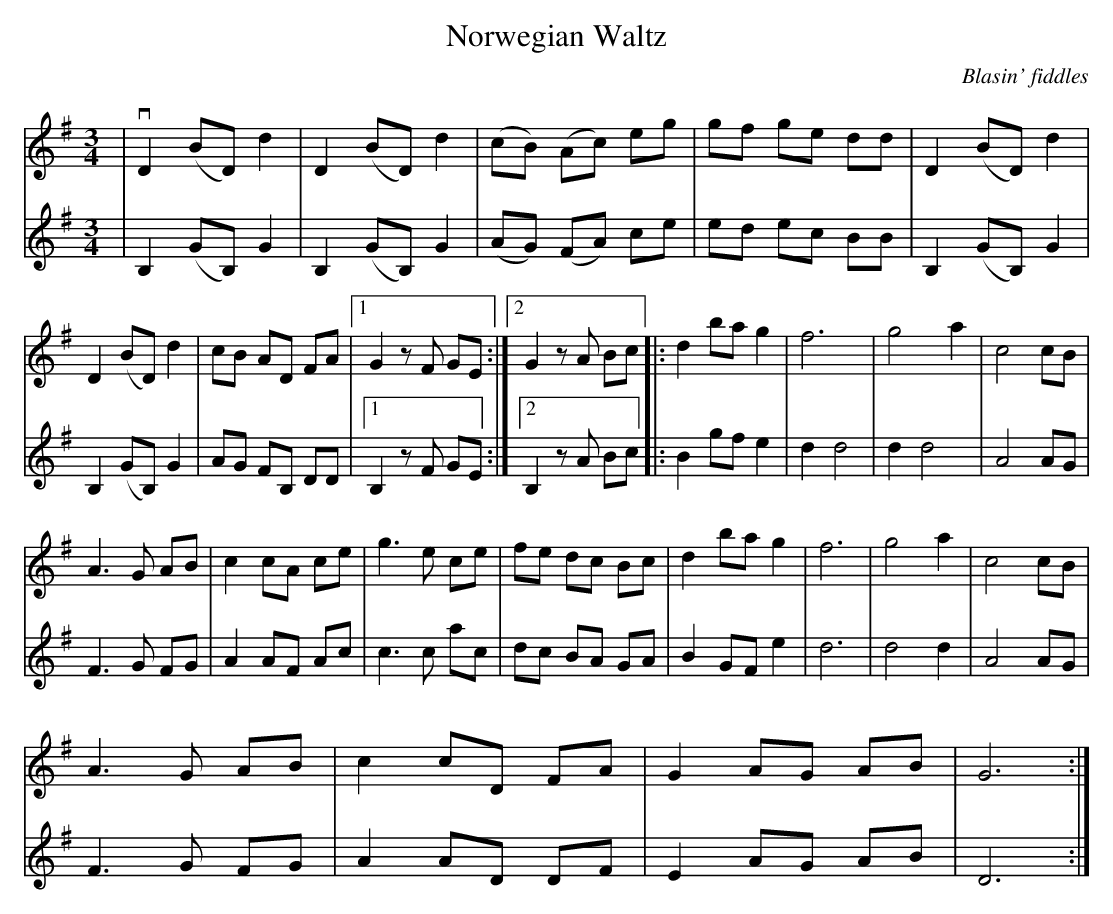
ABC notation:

X:1
T:Norwegian Waltz
C:Blasin' fiddles
M:3/4
L:1/8
K: G
V:1
|v D2 (BD) d2  |D2 (BD) d2| (cB) (Ac) eg| gf ge dd| D2 (BD) d2|
 D2 (BD) d2 | cB AD FA |1G2 zF GE:|2G2 zA Bc|:d2 ba g2 | f6| g4 a2| c4 cB|
 A3 G AB| c2 cA ce |g3 e ce | fe dc Bc |d2 ba g2 | f6| g4 a2| c4 cB|
A3 G AB| c2 cD FA| G2 AG AB| G6:|]
V:2
|B,2 (GB,) G2|B,2 (GB,) G2|(AG) (FA) ce | ed ec BB | B,2 (GB,) G2|B,2 (GB,) G2|AG FB, DD |1 B,2 z F GE:|2B,2 zA Bc|:B2 gf e2 | d2 d4| d2 d4| A4 AG|
 F3 G FG| A2 AF Ac |c3 c ac | dc BA GA |B2 GF e2 | d6| d4 d2| A4 AG|
F3 G FG| A2 AD DF| E2 AG AB| D6:|]
